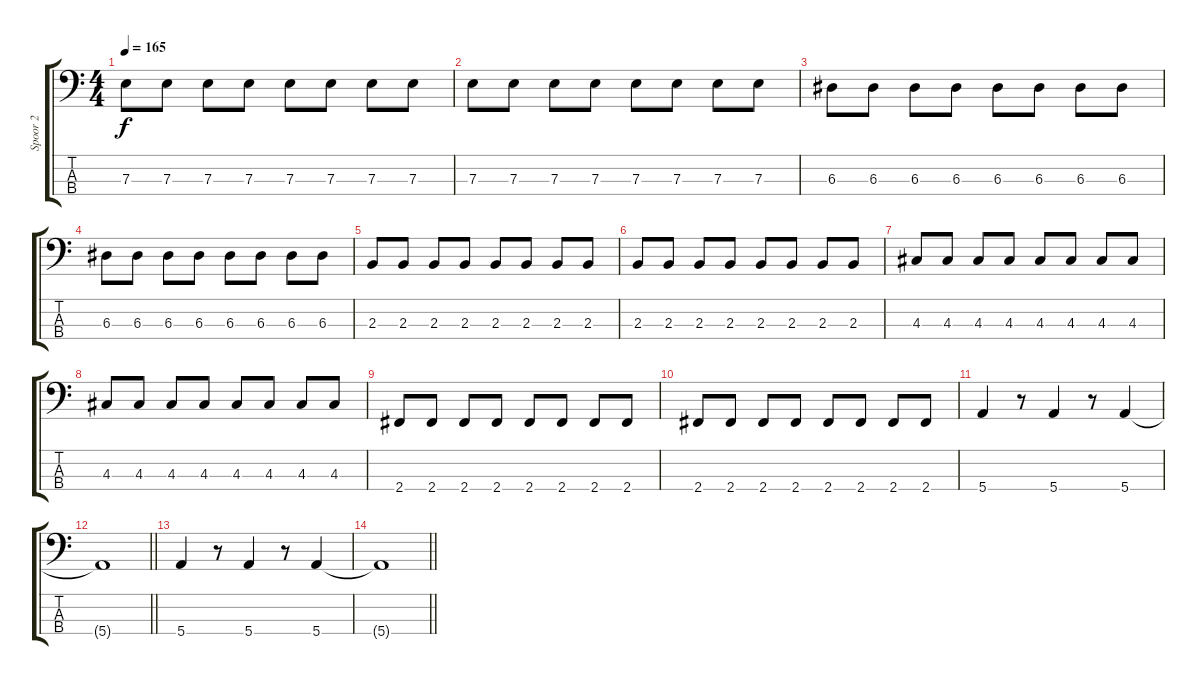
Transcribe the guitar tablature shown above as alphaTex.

\track ("Spoor 2" "Spoor 2") {instrument electricbassfinger}
\staff {score tabs}
\tuning (G2 D2 A1 E1) {hide}
\ts (4 4)
\tempo 165
\clef f4
\ks c
7.3.8{dy f} 7.3.8 7.3.8 7.3.8 7.3.8 7.3.8 7.3.8 7.3.8 |
7.3.8 7.3.8 7.3.8 7.3.8 7.3.8 7.3.8 7.3.8 7.3.8 |
6.3.8 6.3.8 6.3.8 6.3.8 6.3.8 6.3.8 6.3.8 6.3.8 |
6.3.8 6.3.8 6.3.8 6.3.8 6.3.8 6.3.8 6.3.8 6.3.8 |
2.3.8 2.3.8 2.3.8 2.3.8 2.3.8 2.3.8 2.3.8 2.3.8 |
2.3.8 2.3.8 2.3.8 2.3.8 2.3.8 2.3.8 2.3.8 2.3.8 |
4.3.8 4.3.8 4.3.8 4.3.8 4.3.8 4.3.8 4.3.8 4.3.8 |
4.3.8 4.3.8 4.3.8 4.3.8 4.3.8 4.3.8 4.3.8 4.3.8 |
2.4.8 2.4.8 2.4.8 2.4.8 2.4.8 2.4.8 2.4.8 2.4.8 |
2.4.8 2.4.8 2.4.8 2.4.8 2.4.8 2.4.8 2.4.8 2.4.8 |
5.4.4 r.8 5.4.4 r.8 5.4.4 |
\barLineRight lightlight
5.4{t}.1 |
5.4.4 r.8 5.4.4 r.8 5.4.4 |
\barLineRight lightlight
5.4{t}.1
